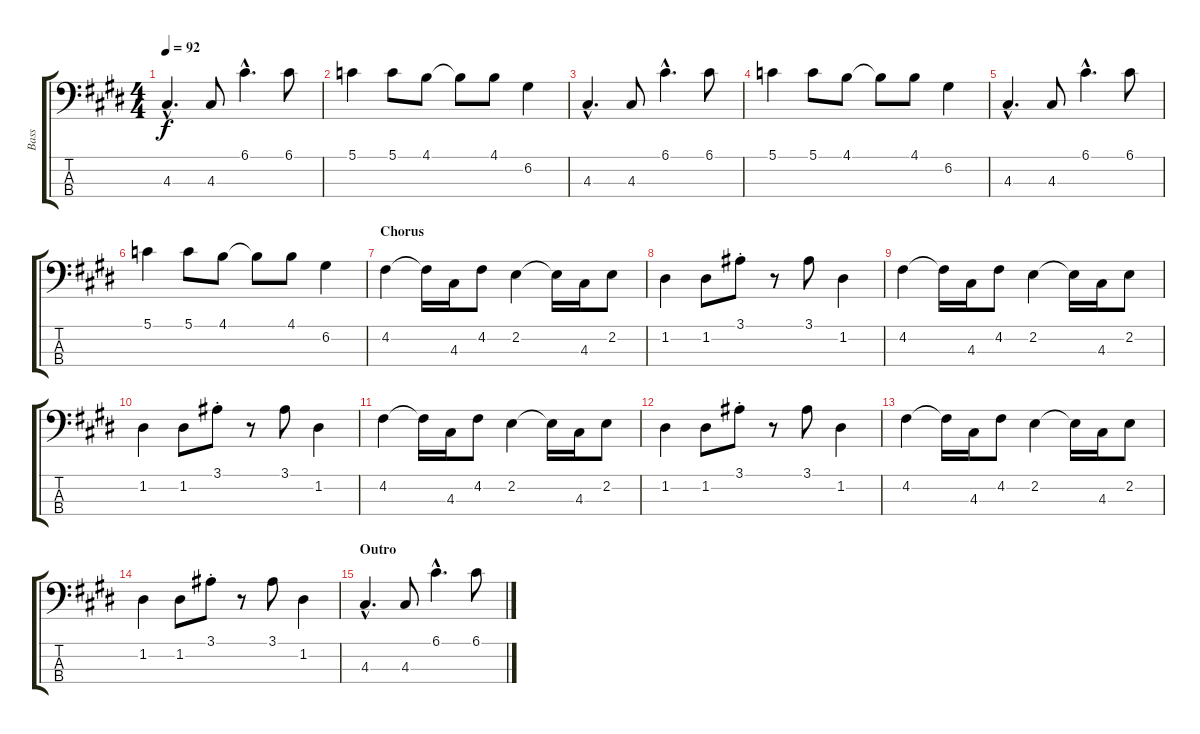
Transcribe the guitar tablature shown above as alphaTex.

\track ("Bass" "Bass") {instrument electricbasspick}
\staff {score tabs}
\tuning (G2 D2 A1 E1) {hide}
\ts (4 4)
\tempo 92
\clef f4
\ks e
4.3{hac}.4{d dy f} 4.3.8 6.1{hac}.4{d} 6.1.8 |
5.1.4 5.1.8 4.1.8 4.1{t}.8 4.1.8 6.2.4 |
4.3{hac}.4{d} 4.3.8 6.1{hac}.4{d} 6.1.8 |
5.1.4 5.1.8 4.1.8 4.1{t}.8 4.1.8 6.2.4 |
4.3{hac}.4{d} 4.3.8 6.1{hac}.4{d} 6.1.8 |
5.1.4 5.1.8 4.1.8 4.1{t}.8 4.1.8 6.2.4 |
\section ("" "Chorus")
4.2.4 4.2{t}.16 4.3.16 4.2.8 2.2.4 2.2{t}.16 4.3.16 2.2.8 |
1.2.4 1.2.8 3.1{st}.8 r.8 3.1.8 1.2.4 |
4.2.4 4.2{t}.16 4.3.16 4.2.8 2.2.4 2.2{t}.16 4.3.16 2.2.8 |
1.2.4 1.2.8 3.1{st}.8 r.8 3.1.8 1.2.4 |
4.2.4 4.2{t}.16 4.3.16 4.2.8 2.2.4 2.2{t}.16 4.3.16 2.2.8 |
1.2.4 1.2.8 3.1{st}.8 r.8 3.1.8 1.2.4 |
4.2.4 4.2{t}.16 4.3.16 4.2.8 2.2.4 2.2{t}.16 4.3.16 2.2.8 |
1.2.4 1.2.8 3.1{st}.8 r.8 3.1.8 1.2.4 |
\section ("" "Outro")
4.3{hac}.4{d} 4.3.8 6.1{hac}.4{d} 6.1.8
